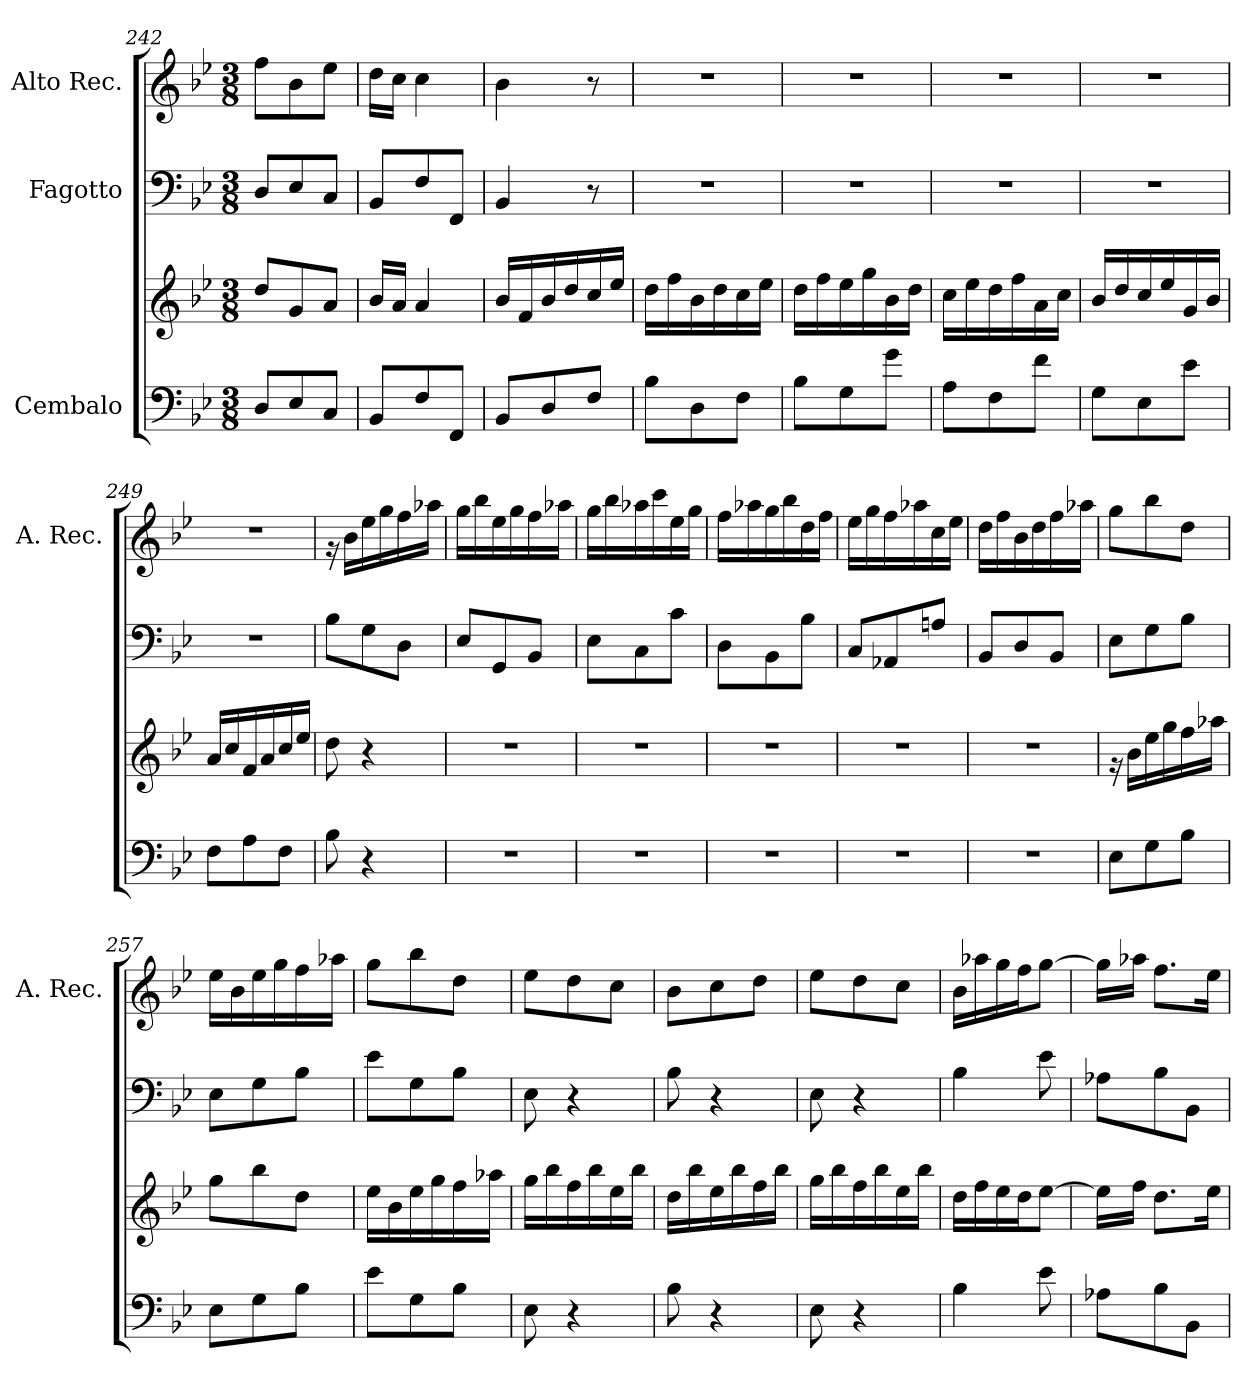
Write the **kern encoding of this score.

**kern	**kern	**kern	**kern
*part3	*part3	*part2	*part1
*staff4	*staff3	*staff2	*staff1
*I"Cembalo	*	*I"Fagotto	*I"Alto Rec.
*	*	*	*I'A. Rec.
!!LO:LB:g=z
*clefF4	*clefG2	*clefF4	*clefG2
*k[b-e-]	*k[b-e-]	*k[b-e-]	*k[b-e-]
*M3/8	*M3/8	*M3/8	*M3/8
=242	=242	=242	=242
8D/L	8dd/L	8D/L	8ff\L
8E-/	8g/	8E-/	8b-\
8C/J	8a/J	8C/J	8ee-\J
=243	=243	=243	=243
8BB-/L	16b-/LL	8BB-/L	16dd\LL
.	16a/JJ	.	16cc\JJ
8F/	4a/	8F/	4cc\
8FF/J	.	8FF/J	.
=244	=244	=244	=244
8BB-/L	16b-/LL	4BB-/	4b-\
.	16f/	.	.
8D/	16b-/	.	.
.	16dd/	.	.
8F/J	16cc/	8r	8r
.	16ee-/JJ	.	.
=245	=245	=245	=245
8B-\L	16dd\LL	4.r	4.r
.	16ff\	.	.
8D\	16b-\	.	.
.	16dd\	.	.
8F\J	16cc\	.	.
.	16ee-\JJ	.	.
=246	=246	=246	=246
8B-\L	16dd\LL	4.r	4.r
.	16ff\	.	.
8G\	16ee-\	.	.
.	16gg\	.	.
8g\J	16b-\	.	.
.	16dd\JJ	.	.
=247	=247	=247	=247
8A\L	16cc\LL	4.r	4.r
.	16ee-\	.	.
8F\	16dd\	.	.
.	16ff\	.	.
8f\J	16a\	.	.
.	16cc\JJ	.	.
=248	=248	=248	=248
8G\L	16b-/LL	4.r	4.r
.	16dd/	.	.
8E-\	16cc/	.	.
.	16ee-/	.	.
8e-\J	16g/	.	.
.	16b-/JJ	.	.
=249	=249	=249	=249
8F\L	16a/LL	4.r	4.r
.	16cc/	.	.
8A\	16f/	.	.
.	16a/	.	.
8F\J	16cc/	.	.
.	16ee-/JJ	.	.
=250	=250	=250	=250
8B-\	8dd\	8B-\L	16rg
.	.	.	16b-\LL
4r	4r	8G\	16ee-\
.	.	.	16gg\
.	.	8D\J	16ff\
.	.	.	16aa-X\JJ
=251	=251	=251	=251
4.r	4.r	8E-/L	16gg\LL
.	.	.	16bb-\
.	.	8GG/	16ee-\
.	.	.	16gg\
.	.	8BB-/J	16ff\
.	.	.	16aa-X\JJ
!!LO:LB:g=z
=252	=252	=252	=252
4.r	4.r	8E-\L	16gg\LL
.	.	.	16bb-\
.	.	8C\	16aa-X\
.	.	.	16ccc\
.	.	8c\J	16ee-\
.	.	.	16gg\JJ
=253	=253	=253	=253
4.r	4.r	8D\L	16ff\LL
.	.	.	16aa-X\
.	.	8BB-\	16gg\
.	.	.	16bb-\
.	.	8B-\J	16dd\
.	.	.	16ff\JJ
=254	=254	=254	=254
4.r	4.r	8C/L	16ee-\LL
.	.	.	16gg\
.	.	8AA-X/	16ff\
.	.	.	16aa-X\
.	.	8An/J	16cc\
.	.	.	16ee-\JJ
=255	=255	=255	=255
4.r	4.r	8BB-/L	16dd\LL
.	.	.	16ff\
.	.	8D/	16b-\
.	.	.	16dd\
.	.	8BB-/J	16ff\
.	.	.	16aa-X\JJ
=256	=256	=256	=256
8E-\L	16rg	8E-\L	8gg\L
.	16b-\LL	.	.
8G\	16ee-\	8G\	8bb-\
.	16gg\	.	.
8B-\J	16ff\	8B-\J	8dd\J
.	16aa-X\JJ	.	.
=257	=257	=257	=257
8E-\L	8gg\L	8E-\L	16ee-\LL
.	.	.	16b-\
8G\	8bb-\	8G\	16ee-\
.	.	.	16gg\
8B-\J	8dd\J	8B-\J	16ff\
.	.	.	16aa-X\JJ
=258	=258	=258	=258
8e-\L	16ee-\LL	8e-\L	8gg\L
.	16b-\	.	.
8G\	16ee-\	8G\	8bb-\
.	16gg\	.	.
8B-\J	16ff\	8B-\J	8dd\J
.	16aa-X\JJ	.	.
=259	=259	=259	=259
8E-\	16gg\LL	8E-\	8ee-\L
.	16bb-\	.	.
4r	16ff\	4r	8dd\
.	16bb-\	.	.
.	16ee-\	.	8cc\J
.	16bb-\JJ	.	.
=260	=260	=260	=260
8B-\	16dd\LL	8B-\	8b-\L
.	16bb-\	.	.
4r	16ee-\	4r	8cc\
.	16bb-\	.	.
.	16ff\	.	8dd\J
.	16bb-\JJ	.	.
!!LO:LB:g=z
=261	=261	=261	=261
8E-\	16gg\LL	8E-\	8ee-\L
.	16bb-\	.	.
4r	16ff\	4r	8dd\
.	16bb-\	.	.
.	16ee-\	.	8cc\J
.	16bb-\JJ	.	.
=262	=262	=262	=262
4B-\	16dd\LL	4B-\	16b-\LL
.	16ff\	.	16aa-X\
.	16ee-\	.	16gg\
.	16dd\J	.	16ff\J
8e-\	[8ee-\J	8e-\	[8gg\J
=263	=263	=263	=263
8A-X\L	16ee-\LL]	8A-X\L	16gg\LL]
.	16ff\JJ	.	16aa-X\JJ
8B-\	8.dd\L	8B-\	8.ff\L
8BB-\J	.	8BB-\J	.
.	16ee-\Jk	.	16ee-\Jk
=	=	=	=
*-	*-	*-	*-
